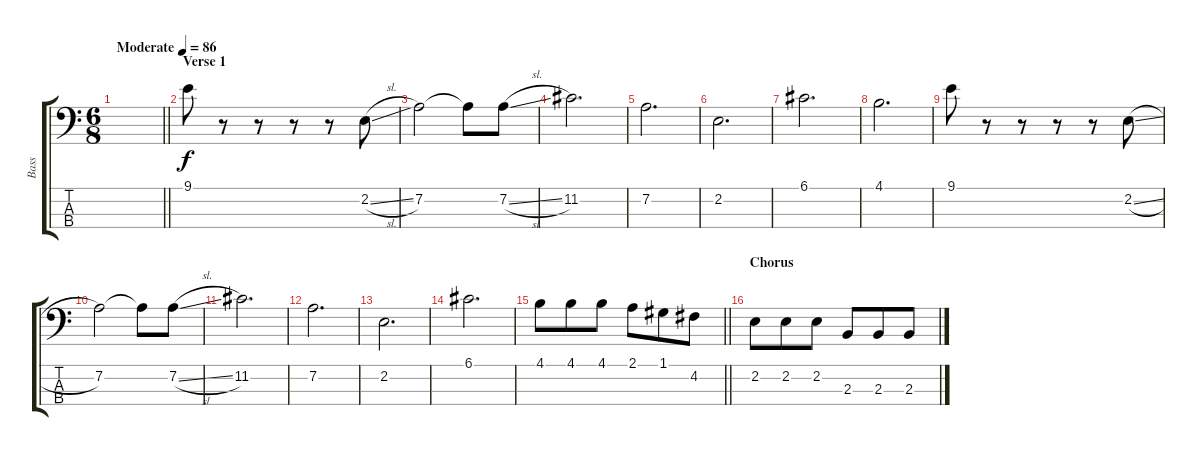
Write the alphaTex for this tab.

\track ("Bass" "Bass") {instrument electricbassfinger}
\staff {score tabs}
\tuning (G2 D2 A1 E1) {hide}
\ts (6 8)
\tempo (86 "Moderate")
\clef f4
\barLineRight lightlight
\ks c
|
\section ("" "Verse 1")
9.1.8 r.8 r.8 r.8 r.8 2.2{sl}.8 |
7.2.2 7.2{t}.8 7.2{sl}.8 |
11.2.2{d} |
7.2.2{d} |
2.2.2{d} |
6.1.2{d} |
4.1.2{d} |
9.1.8 r.8 r.8 r.8 r.8 2.2{sl}.8 |
7.2.2 7.2{t}.8 7.2{sl}.8 |
11.2.2{d} |
7.2.2{d} |
2.2.2{d} |
6.1.2{d} |
\barLineRight lightlight
4.1.8 4.1.8 4.1.8 2.1.8 1.1.8 4.2.8 |
\section ("" "Chorus")
2.2.8 2.2.8 2.2.8 2.3.8 2.3.8 2.3.8
